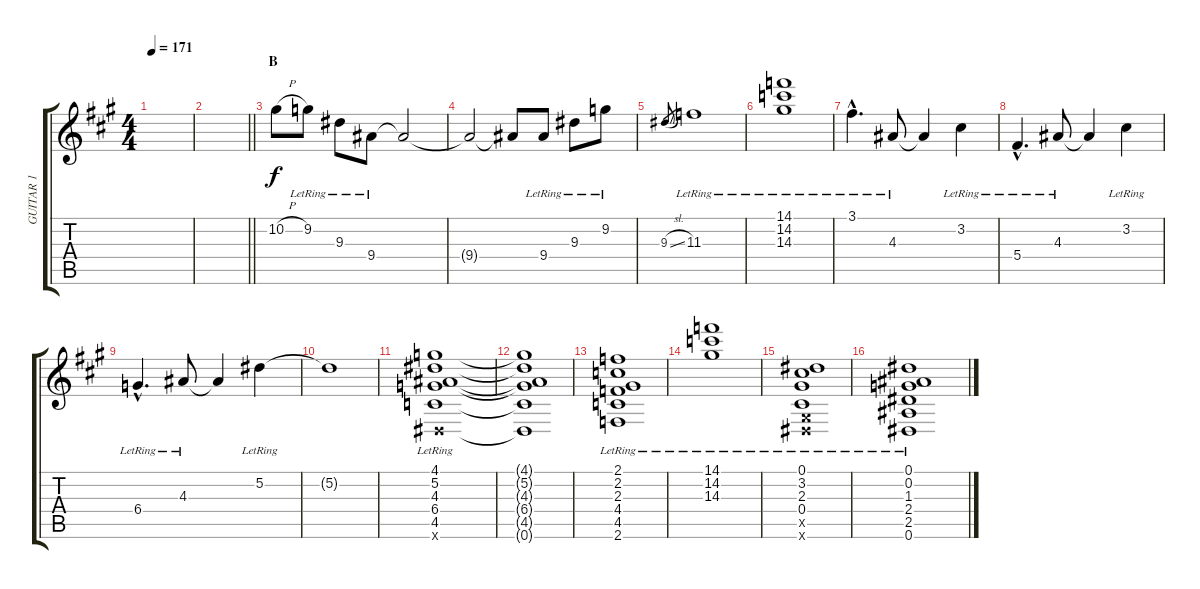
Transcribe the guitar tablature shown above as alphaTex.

\track ("GUITAR 1" "GUITAR 1") {instrument distortionguitar}
\staff {score tabs}
\tuning (Eb4 Bb3 Gb3 Db3 Ab2 Eb2) {hide}
\ts (4 4)
\tempo 171
\clef g2
\ks a
|
\barLineRight lightlight
|
\section ("" "B")
10.2{h}.8{instrument electricguitarclean} 9.2{lr}.8 9.3{lr}.8 9.4{lr}.8 9.4{t}.2 |
9.4{t}.2 9.4{t}.8 9.4{lr}.8 9.3{lr}.8 9.2{lr}.8 |
9.3{sl}.8{gr} 11.3{lr}.1 |
(14.1{lr} 14.2{lr} 14.3{lr}).1 |
3.1{hac lr}.4{d} 4.3{lr}.8 4.3{t}.4 3.2{lr}.4 |
5.4{hac lr}.4{d} 4.3{lr}.8 4.3{t}.4 3.2{lr}.4 |
6.4{hac lr}.4{d} 4.3{lr}.8 4.3{t}.4 5.2{lr}.4 |
5.2{t}.1 |
(4.1{lr} 5.2{lr} 4.3{lr} 6.4{lr} 4.5{lr} 0.6{x}).1 |
(4.1{t} 5.2{t} 4.3{t} 6.4{t} 4.5{t} 0.6{t}).1 |
(2.1{lr} 2.2{lr} 2.3{lr} 4.4{lr} 4.5{lr} 2.6{lr}).1 |
(14.1{lr} 14.2{lr} 14.3{lr}).1 |
(0.1{lr} 3.2{lr} 2.3{lr} 0.4{lr} 0.5{x} 0.6{x}).1 |
(0.1{lr} 0.2{lr} 1.3{lr} 2.4{lr} 2.5{lr} 0.6{lr}).1
